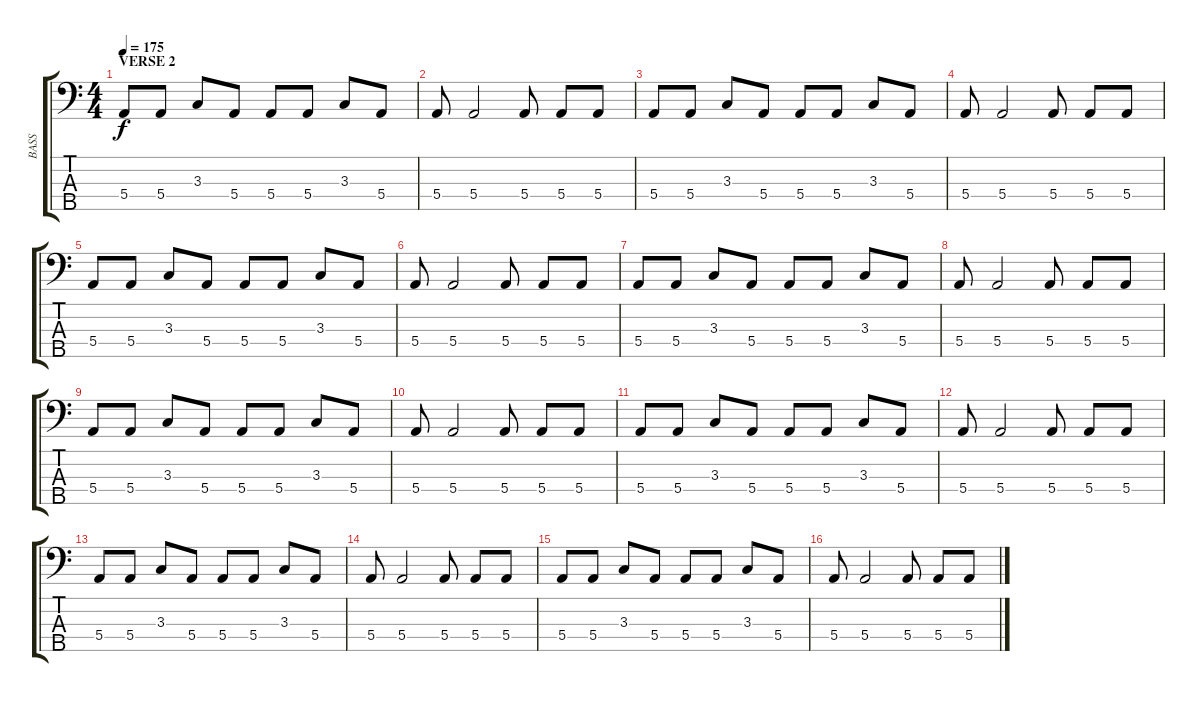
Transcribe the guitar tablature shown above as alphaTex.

\track ("BASS" "BASS") {instrument electricbassfinger}
\staff {score tabs}
\tuning (G2 D2 A1 E1 B0) {hide}
\ts (4 4)
\section ("" "VERSE 2")
\tempo 175
\clef f4
\ks c
5.4.8{dy f} 5.4.8 3.3.8 5.4.8 5.4.8 5.4.8 3.3.8 5.4.8 |
5.4.8 5.4.2 5.4.8 5.4.8 5.4.8 |
5.4.8 5.4.8 3.3.8 5.4.8 5.4.8 5.4.8 3.3.8 5.4.8 |
5.4.8 5.4.2 5.4.8 5.4.8 5.4.8 |
5.4.8 5.4.8 3.3.8 5.4.8 5.4.8 5.4.8 3.3.8 5.4.8 |
5.4.8 5.4.2 5.4.8 5.4.8 5.4.8 |
5.4.8 5.4.8 3.3.8 5.4.8 5.4.8 5.4.8 3.3.8 5.4.8 |
5.4.8 5.4.2 5.4.8 5.4.8 5.4.8 |
5.4.8 5.4.8 3.3.8 5.4.8 5.4.8 5.4.8 3.3.8 5.4.8 |
5.4.8 5.4.2 5.4.8 5.4.8 5.4.8 |
5.4.8 5.4.8 3.3.8 5.4.8 5.4.8 5.4.8 3.3.8 5.4.8 |
5.4.8 5.4.2 5.4.8 5.4.8 5.4.8 |
5.4.8 5.4.8 3.3.8 5.4.8 5.4.8 5.4.8 3.3.8 5.4.8 |
5.4.8 5.4.2 5.4.8 5.4.8 5.4.8 |
5.4.8 5.4.8 3.3.8 5.4.8 5.4.8 5.4.8 3.3.8 5.4.8 |
5.4.8 5.4.2 5.4.8 5.4.8 5.4.8
